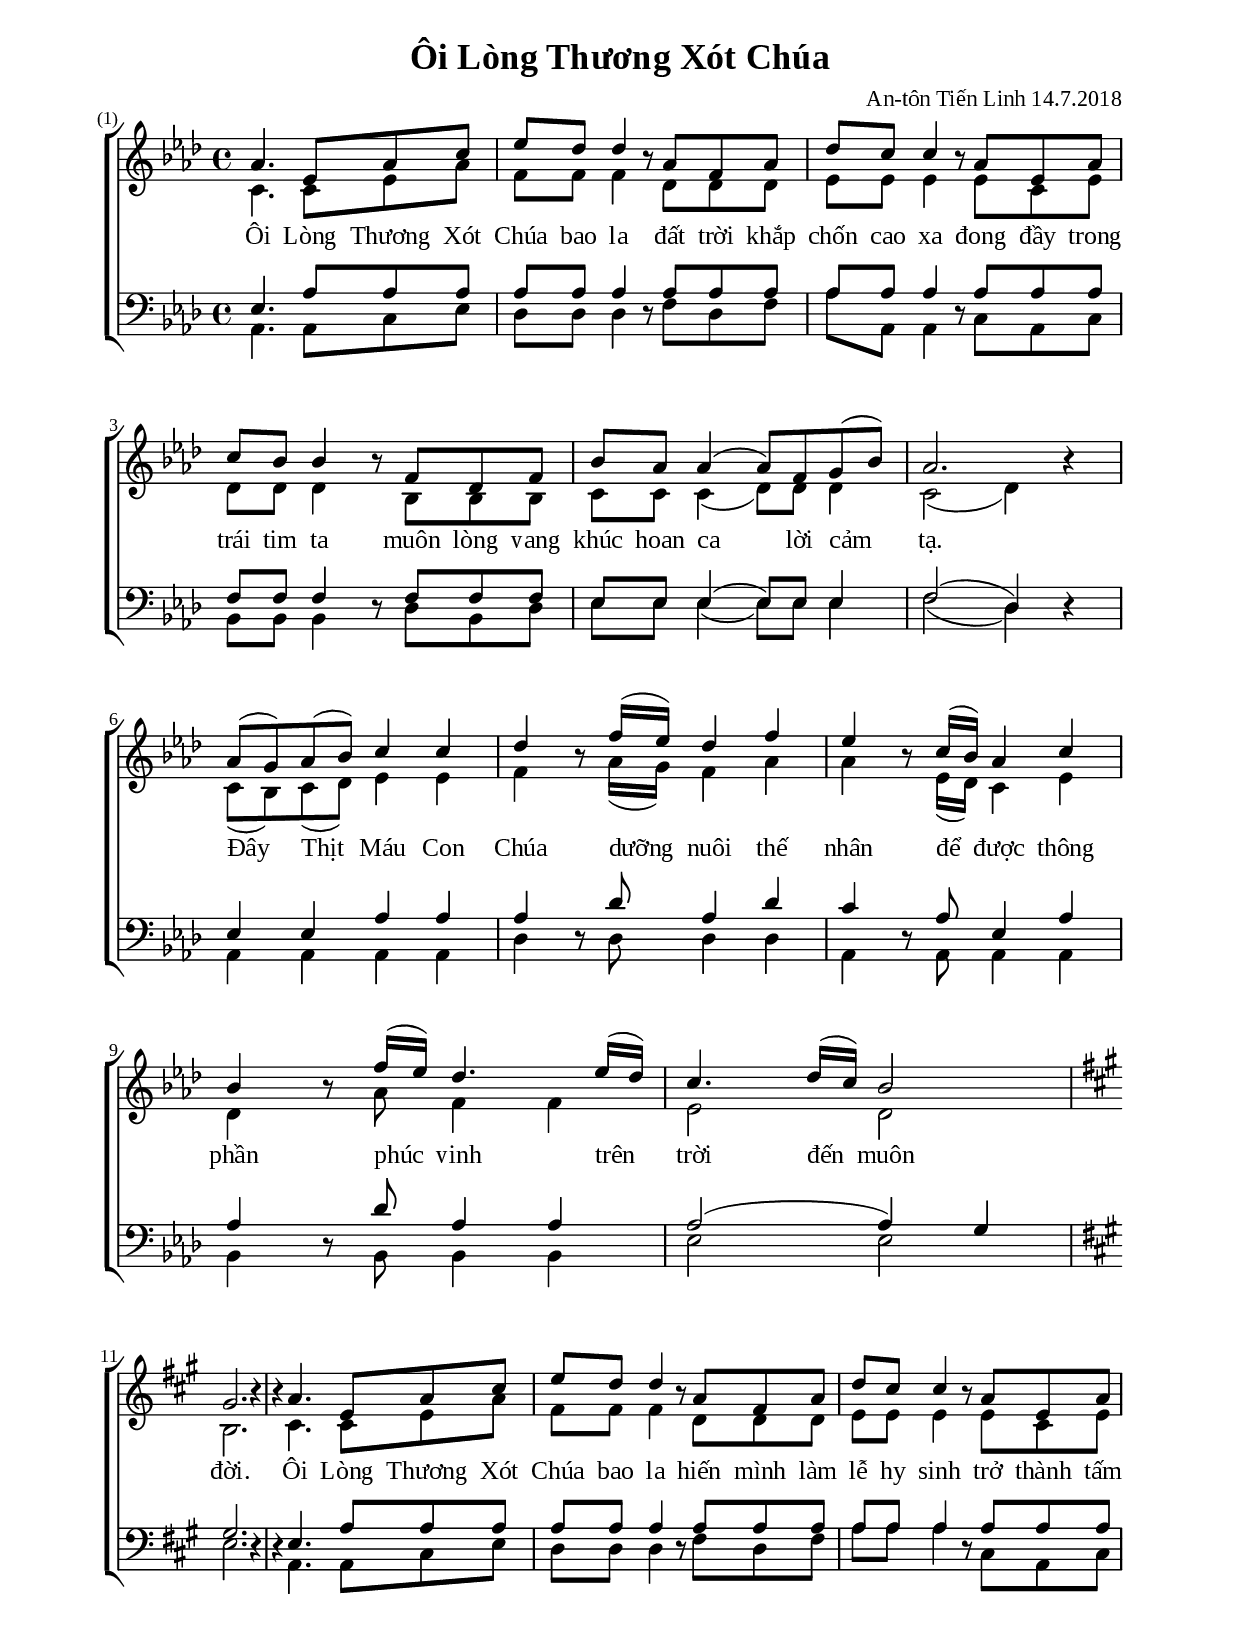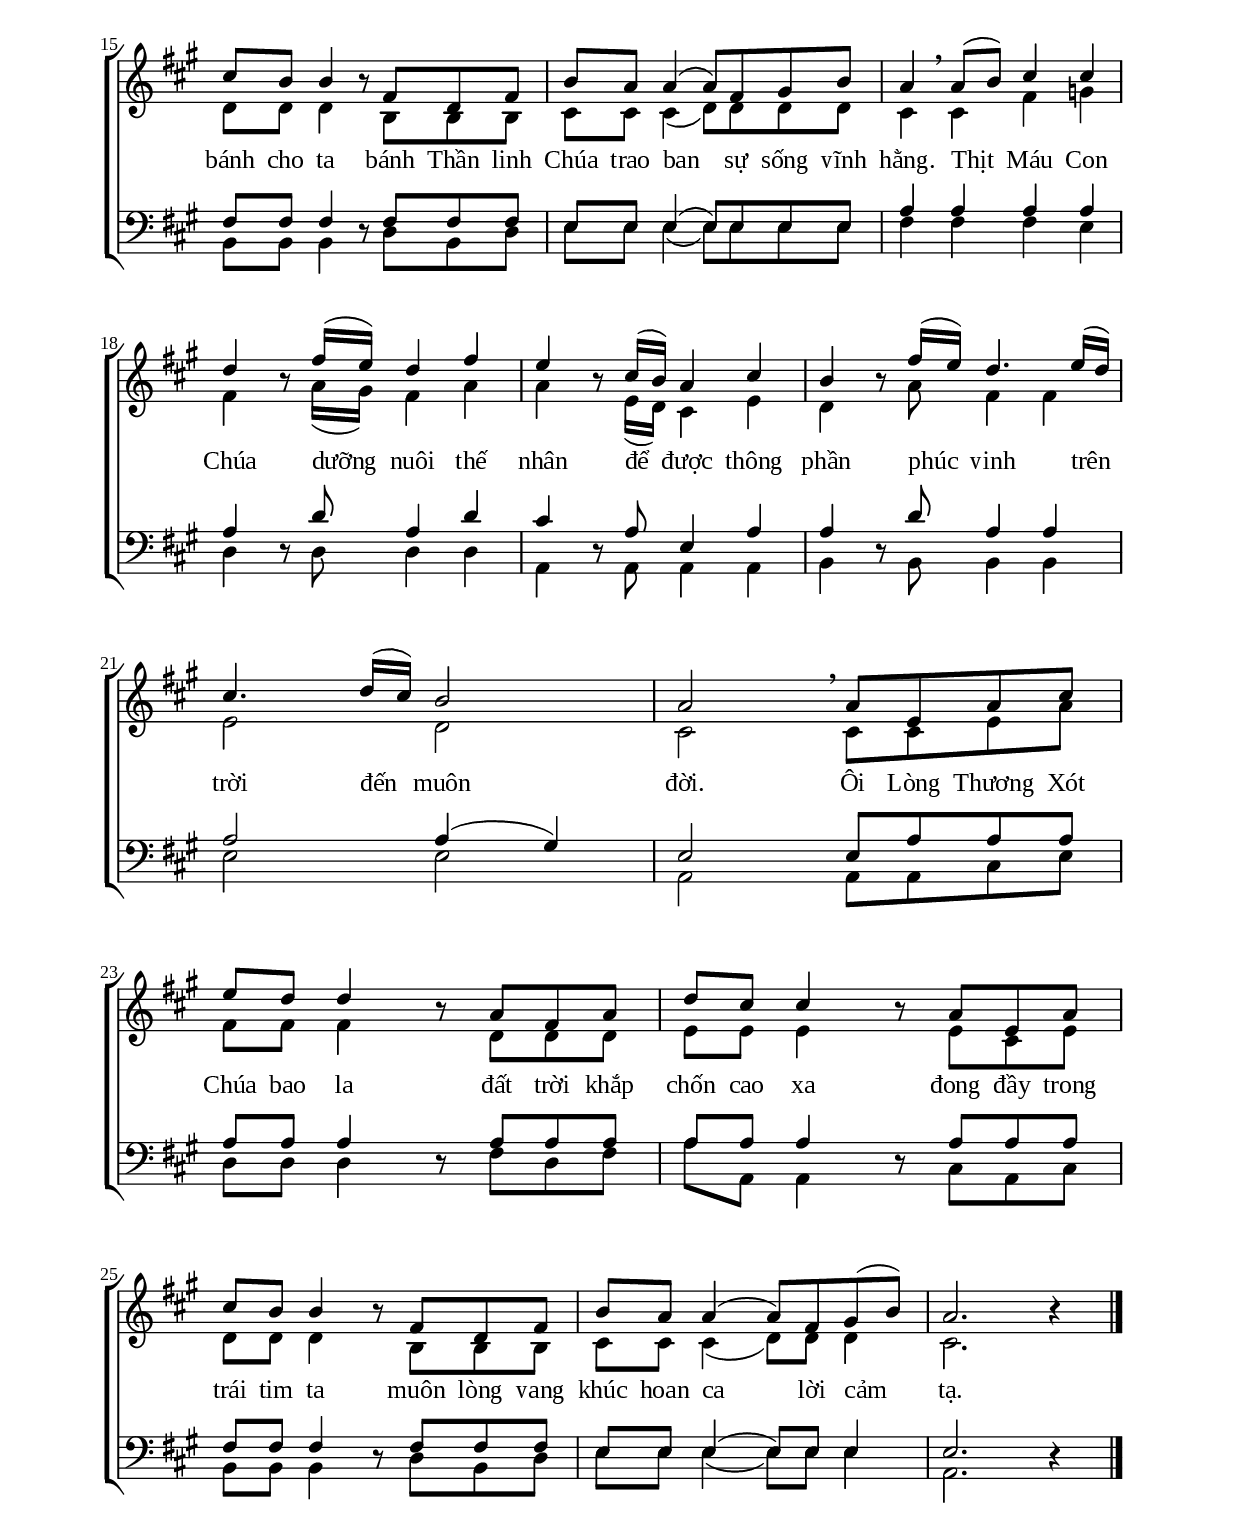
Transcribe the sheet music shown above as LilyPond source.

\version "2.20.0"
\include "english.ly"

\header {
  title = "Ôi Lòng Thương Xót Chúa"
  composer = "An-tôn Tiến Linh 14.7.2018"
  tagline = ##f
}

globalSettings = {
  \set Score.barNumberVisibility = #all-bar-numbers-visible
  \key af \major
  \time 4/4
  \override Lyrics.LyricSpace.minimum-distance = #1.2
}

verseSettings = {
  \phrasingSlurDashed
}

\paper {
  #(set-paper-size "a4")
  top-margin = 15\mm
  bottom-margin = 15\mm
  left-margin = 20\mm
  right-margin = 20\mm
  indent = #0
  #(define fonts
	 (make-pango-font-tree "Liberation Serif"
	 		       "Liberation Serif"
			       "Liberation Serif"
			       (/ 20 20)))
  print-page-number = ##f
}

printItalic = \with {
  \override LyricText.font-shape = #'italic
}

% Soprano chorus music
musicChorusSoprano = \relative c'' {
  \partial 2. af4. ef8 af c |
  ef df df4 r8 af f af |
  df c c4 r8 af ef af |
  c bf bf4 r8 f df f |
  bf af af4 (af8) f g (bf) |
  af2. r4 |
  af8 (g) af (bf) c4 c |
  df r8 f16 (ef) df4 f |
  ef r8 c16 (bf) af4 c |
  bf r8 f'16 ((ef) df4. ef16 (df) |
  c4. df16 (c) bf2 \break |
  
  \set Staff.printKeyCancellation = ##f
  \key a \major
  \override Lyrics.LyricSpace.minimum-distance = #1.2
  
  gs2. r4 |
  r4 a4. e8 a cs |
  e d d4 r8 a fs a |
  d cs cs4 r8 a e a |
  cs b b4 r8 fs d fs |
  b a a4 (a8) fs gs b |
  a4 \breathe a8 (b) cs4 cs |
  d r8 fs16(e) d4 fs |
  e r8 cs16 (b) a4 cs |
  b r8 fs'16 (e) d4. e16 (d) |
  cs4. d16 (cs) b2 |
  a2 \breathe a8 e a cs |
  e d d4 r8 a fs a |
  d cs cs4 r8 a e a |
  cs b b4 r8 fs d fs |
  b a a4 (a8) fs gs (b) |
  a2. r4 \bar "|."
}

% Alto chorus music
musicChorusAlto = \relative c' {
  \partial 2. c4. c8 ef af |
  f f f4 r8 df df df |
  ef ef ef4 r8 ef c ef |
  df df df4 r8 bf bf bf |
  c c c4 (df8) df df4 |
  c2 (df4) r |
  c8 (bf) c (df) ef4 ef |
  f r8 af16 (g) f4 af |
  af r8 ef16 (df) c4 ef |
  df r8 af'8 f4 f |
  ef2 df |
  
  \set Staff.printKeyCancellation = ##f
  \key a \major
  
  b2. r4 |
  r4 cs4. cs8 e a |
  fs fs fs4 r8 d d d |
  e e e4 r8 e cs e |
  d d d4 r8 b b b |
  cs cs cs4 (d8) d d d |
  cs4 cs fs g! |
  fs r8 a16 (gs) fs4 a |
  a r8 e16 (d) cs4 e |
  d r8 a' fs4 fs |
  e2 d cs cs8 cs e a |
  fs fs fs4 r8 d d d |
  e e e4 r8 e cs e |
  d d d4 r8 b b b |
  cs cs cs4 (d8) d d4 |
  cs2. r4
}

% Tenor chorus music
musicChorusTenor = \relative c {
  ef4. af8 af af |
  af af af4 r8 af af af |
  af af af4 r8 af af af |
  f f f4 r8 f f f |
  ef ef ef4 (ef8) ef ef4 |
  f2 (df4) r |
  ef ef af af |
  af r8 df af4 df |
  c r8 af ef4 af |
  af r8 df af4 af |
  af2 (af4)  g |
  
  \set Staff.printKeyCancellation = ##f
  \key a \major
  
  gs2. r4 |
  r4 e4. a8 a a |
  a a a4 r8 a a a |
  a a a4 r8 a a a |
  fs fs fs4 r8 fs fs fs |
  e e e4 (e8) e e e |
  a4 a a a |
  a r8 d a4 d |
  cs r8 a e4 a |
  a r8 d a4 a |
  a2 a4 (gs) |
  e2 e8 a a a |
  a a a4 r8 a a a |
  a a a4 r8 a a a |
  fs fs fs4 r8 fs fs fs |
  e e e4 (e8) e e4 |
  e2. r4
}

% Basso chorus music
musicChorusBasso = \relative c {
  af4. af8 c ef |
  df df df4 r8 f df f |
  af af, af4 r8c af c |
  bf bf bf4 r8 df bf df |
  ef ef ef4 (ef8) ef ef4 |
  f2 (df4) r |
  af af af af |
  df r8 df df4 df |
  af r8 af af4 af |
  bf r8 bf bf4 bf |
  ef2 ef |
  
  \set Staff.printKeyCancellation = ##f
  \key a \major
  
  e2. r4 |
  r a,4. a8 cs e |
  d d d4 r8 fs d fs |
  a a a4 r8 cs, a cs |
  b b b4 r8 d b d |
  e e e4 (e8) e e e |
  fs4 fs fs e |
  d r8 d d4 d |
  a r8 a a4 a |
  b r8 b b4 b |
  e2 e |
  a, a8 a cs e |
  d d d4 r8 fs d fs |
  a a, a4 r8 cs a cs |
  b b b4 r8 d b d |
  e e e4 (e8) e e4 |
  a,2. r4
}

% Chorus lyrics
lyricChorus = \lyricmode {
  Ôi Lòng Thương Xót Chúa bao la
  đất trời khắp chốn cao xa
  đong đầy trong trái tim ta
  muôn lòng vang khúc hoan ca
  lời cảm tạ.
  Đây Thịt Máu Con Chúa
  dưỡng nuôi thế nhân
  để được thông phần
  phúc vinh trên trời
  đến muôn đời.
  Ôi Lòng Thương Xót Chúa bao la
  hiến mình làm lễ hy sinh
  trở thành tấm bánh cho ta
  bánh Thần linh Chúa trao ban
  sự sống vĩnh hằng.
  Thịt Máu Con Chúa dưỡng nuôi thế nhân
  để được thông phần
  phúc vinh trên trời
  đến muôn đời.
  Ôi Lòng Thương Xót Chúa bao la
  đất trời khắp chốn cao xa
  đong đầy trong trái tim ta
  muôn lòng vang khúc hoan ca
  lời cảm tạ.
}

% Layout
\score {
    \new ChoirStaff <<
      \new Staff \with {
        \consists "Merge_rests_engraver"
      }
      <<
        \clef "treble"
        \new Voice = "soprano" {
          \voiceOne \globalSettings \stemUp \slurUp \musicChorusSoprano
        }
        \new Voice = "alto" {
          \voiceTwo \globalSettings \stemDown \slurDown \musicChorusAlto
        }
      >>
      \new Lyrics \lyricsto soprano \lyricChorus
      \new Staff \with {
        \consists "Merge_rests_engraver"
      }
      <<
        \clef "bass"
        \new Voice = "tenor" {
          \voiceOne \globalSettings \stemUp \slurUp \musicChorusTenor
        }
        \new Voice = "basso" {
          \voiceTwo \globalSettings \stemDown \slurDown \musicChorusBasso
        }
      >>
    >>
}

